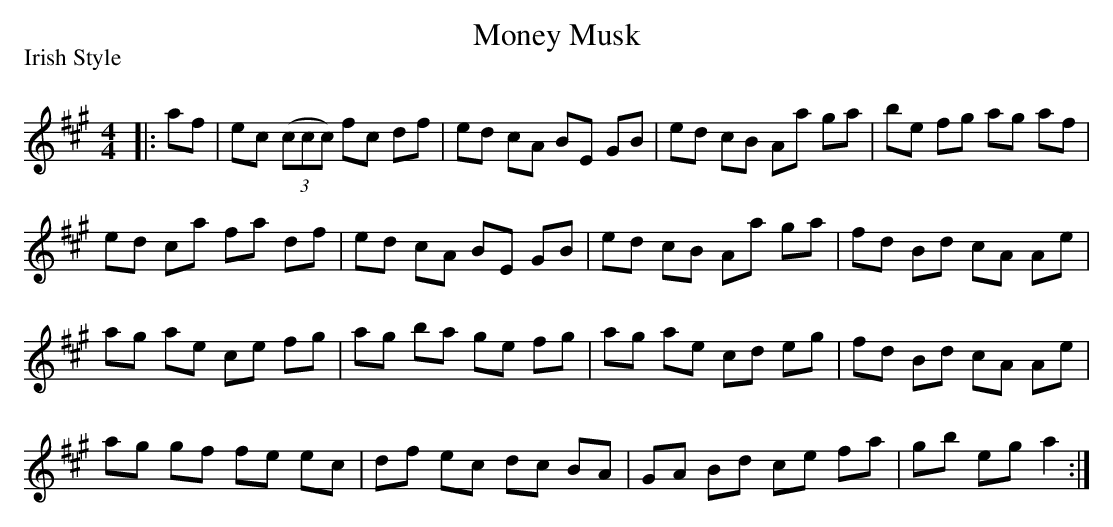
X:1
T: Money Musk
P:Irish Style
Q: 232
K:A
M:4/4
L:1/8
|:af|ec ((3ccc) fc df|ed cA BE GB|ed cB Aa ga|be fg ag af|
ed ca fa df|ed cA BE GB|ed cB Aa ga|fd Bd cA Ae|
ag ae ce fg|ag ba ge fg|ag ae cd eg|fd Bd cA Ae|
ag gf fe ec|df ec dc BA|GA Bd ce fa|gb eg a2:|
